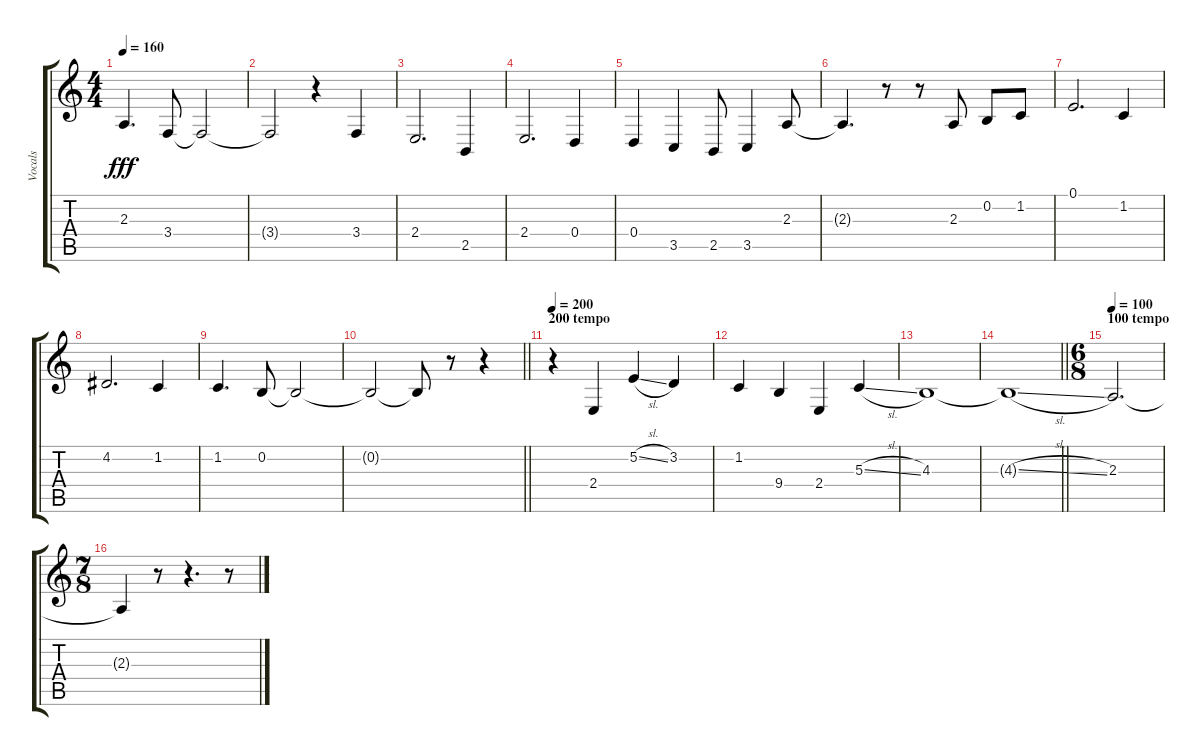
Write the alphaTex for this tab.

\track ("Vocals" "Vocals") {instrument voiceoohs}
\staff {score tabs}
\tuning (E4 B3 G3 D3 A2 E2) {hide}
\ts (4 4)
\tempo 160
\clef g2
\ks c
2.3.4{d dy fff} 3.4.8 3.4{t}.2 |
3.4{t}.2 r.4 3.4.4 |
2.4.2{d} 2.5.4 |
2.4.2{d} 0.4.4 |
0.4.4 3.5.4 2.5.8 3.5.4 2.3.8 |
2.3{t}.4{d} r.8 r.8 2.3.8 0.2.8 1.2.8 |
0.1.2{d} 1.2.4 |
4.2.2{d} 1.2.4 |
1.2.4{d} 0.2.8 0.2{t}.2 |
\barLineRight lightlight
0.2{t}.2 0.2{t}.8 r.8 r.4 |
\section ("" "200 tempo")
\tempo 200
r.4 2.4.4 5.2{sl}.4 3.2.4 |
1.2.4 9.4.4 2.4.4 5.3{sl}.4 |
4.3.1 |
\barLineRight lightlight
4.3{sl t}.1 |
\ts (6 8)
\section ("" "100 tempo")
\tempo 100
2.3.2{d} |
\ts (7 8)
2.3{t}.4 r.8 r.4{d} r.8
